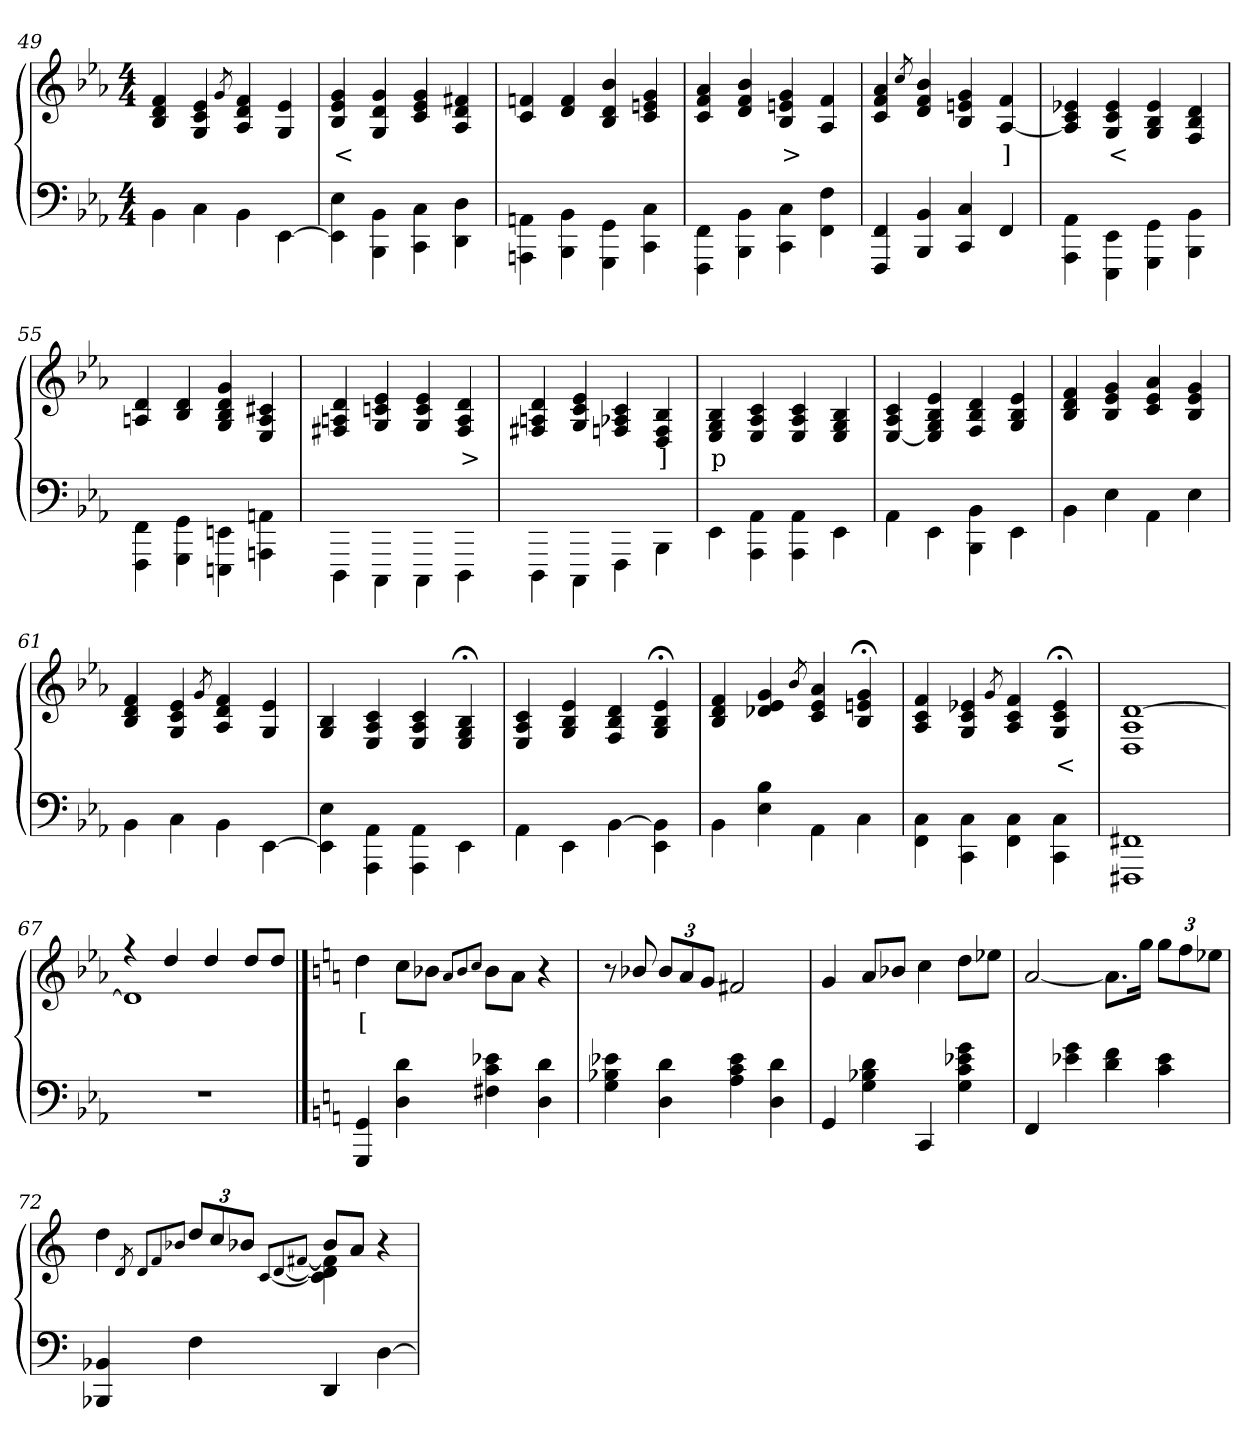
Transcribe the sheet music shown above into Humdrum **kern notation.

**kern	**kern	**text
*part2	*part1	*part1
*staff2	*staff1	*staff1
*clefF4	*clefG2	*
*k[b-e-a-]	*k[b-e-a-]	*
*M4/4	*M4/4	*
=49	=49	=49
4BB-\	4f 4d 4B-	.
4C\	4e- 4c 4G	.
.	8qg/	.
4BB-\	4f 4d 4A-	.
[4EE-\	4e- 4G	.
=50	=50	=50
4E-\ 4EE-]	4g 4e- 4B-	<
4BB-\ 4BBB-	4g 4d 4G	.
4C\ 4CC	4g 4e- 4c	.
4D\ 4DD	4f#X 4d 4A-	.
=51	=51	=51
4AAn\ 4AAAn	4fn 4c	.
4BB-\ 4BBB-	4f 4d	.
4GG\ 4GGG	4b- 4d 4B-	.
4C\ 4CC	4g 4en 4c	.
=52	=52	=52
4FF\ 4FFF	4a- 4f 4c	.
4BB-\ 4BBB-	4b- 4f 4d	.
4C\ 4CC	4g 4en 4B-	>
4F\ 4FF	4f 4A-	.
=53	=53	=53
4FF 4FFF	4a- 4f 4c	.
.	8qcc/	.
4BB- 4BBB-	4b- 4f 4d	.
4C 4CC	4g 4en 4B-	.
4FF	4f [4A-	]
=54	=54	=54
4AA-\ 4AAA-	4e-X 4c 4A-]	.
4EE-\ 4EEE-	4e- 4c 4G	<
4GG\ 4GGG	4e- 4B- 4G	.
4BB-\ 4BBB-	4d 4B- 4F	.
=55	=55	=55
4FF\ 4FFF	4d 4An	.
4GG\ 4GGG	4d 4B-	.
4EEn\ 4EEEn	4g 4d 4B- 4G	.
4AAn\ 4AAAn	4c#X 4A 4E-	.
=56	=56	=56
4DDD\	4d 4An 4F#X	.
4CCC\	4e- 4cn 4G	.
4CCC\	4e- 4c 4G	.
4DDD\	4d 4A 4F#	>
=57	=57	=57
4DDD\	4d 4An 4F#X	.
4CCC\	4e- 4c 4G	.
4FFF\	4c 4A-X 4Fn	.
4BBB-\	4B- 4F 4D	]
=58	=58	=58
4EE-\	4B- 4G 4E-	p
4AA-\ 4AAA-	4c 4A- 4E-	.
4AA-\ 4AAA-	4c 4A- 4E-	.
4EE-\	4B- 4G 4E-	.
=59	=59	=59
4AA-\	4c 4A- [4E-	.
4EE-\	4e- 4B- 4G 4E-]	.
4BB-\ 4BBB-	4d 4B- 4F	.
4EE-\	4e- 4B- 4G	.
=60	=60	=60
4BB-\	4f 4d 4B-	.
4E-\	4g 4e- 4B-	.
4AA-\	4a- 4e- 4c	.
4E-\	4g 4e- 4B-	.
=61	=61	=61
4BB-\	4f 4d 4B-	.
4C\	4e- 4c 4G	.
.	8qg/	.
4BB-\	4f 4d 4A-	.
[4EE-\	4e- 4G	.
=62	=62	=62
4E-\ 4EE-]	4B- 4G	.
4AA-\ 4AAA-	4c 4A- 4E-	.
4AA-\ 4AAA-	4c 4A- 4E-	.
4EE-\	4B-;< 4G;< 4E-;<	.
=63	=63	=63
4AA-\	4c 4A- 4E-	.
4EE-\	4e- 4B- 4G	.
[4BB-\	4d 4B- 4F	.
4BB-\] 4EE-	4e-;< 4B-;< 4G;<	.
=64	=64	=64
4BB-\	4f 4d 4B-	.
4B- 4E-	4g 4e- 4d-X	.
.	8qb-/	.
4AA-\	4a- 4e- 4c	.
4C\	4g;< 4en;< 4B-;<	.
=65	=65	=65
4C\ 4FF	4f 4c 4A-	.
4C\ 4CC	4e-X 4c 4G	.
.	8qg/	.
4C\ 4FF	4f 4c 4A-	.
4C\ 4CC	4e-;< 4c;< 4G;<	<
=66	=66	=66
1FF#X 1FFF#X	[1d 1A- 1D	.
=67	=67	=67
*	*^	*
1r	4r	1d]	.
.	4dd	.	.
.	4dd	.	.
.	8ddL	.	.
.	8ddJ	.	.
*	*v	*v	*
==68	==68	==68
*k[]	*k[]	*
4GG 4GGG	4dd	[
4d 4D	8ccL	.
.	8b-XJ	.
.	8qa/L	.
.	8qb-/	.
.	8qcc/J	.
4e-X 4c 4F#X	8b-\L	.
.	8aJ	.
4d 4D	4r	.
=69	=69	=69
4e-X 4B-X 4G	8r	.
.	8b-X/	.
4d 4D	12b-L	.
.	12a	.
.	12gJ	.
4e- 4c 4A	2f#X	.
4d 4D	.	.
=70	=70	=70
4GG	4g	.
4d 4B-X 4G	8aL	.
.	8b-XJ	.
4CC	4cc	.
4g 4e-X 4c 4G	8ddL	.
.	8ee-XJ	.
=71	=71	=71
4FF	[2a	.
4g 4e-X	.	.
4f 4d	8.aL]	.
.	16ggJk	.
4e- 4c	12ggL	.
.	12ff	.
.	12ee-XJ	.
=72	=72	=72
*	*^	*
4BB-X 4BBB-X	4dd	2ryy	.
.	8qd/	.	.
.	8qd/L	.	.
.	8qf/	.	.
.	8qb-X/J	.	.
4F	12dd/L	.	.
.	12cc	.	.
.	12b-J	.	.
.	.	[8qc/L	.
.	.	[8qd/	.
.	.	[8qf#X/J	.
4DD	8b-L	4f#] 4d] 4c]	.
.	8aJ	.	.
[4D	4r	4ryy	.
*	*v	*v	*
=	=	=
*-	*-	*-
